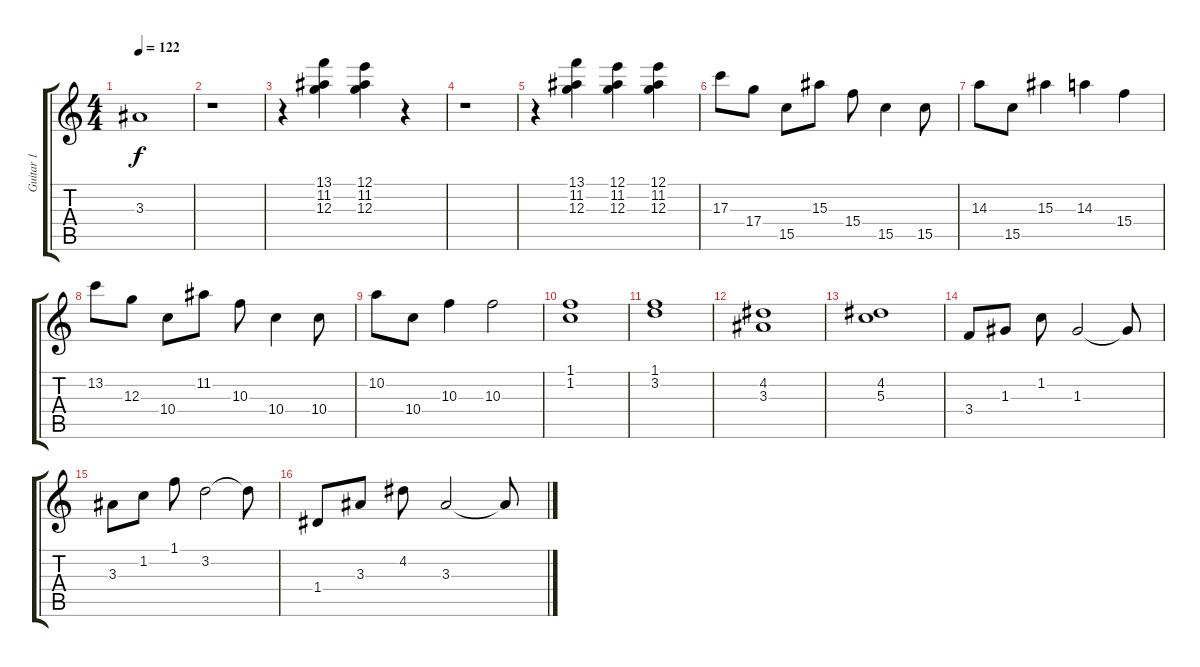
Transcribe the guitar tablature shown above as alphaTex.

\track ("Guitar 1" "Guitar 1") {instrument acousticguitarsteel}
\staff {score tabs}
\tuning (E4 B3 G3 D3 A2 E2) {hide}
\ts (4 4)
\tempo 122
\clef g2
\ks c
3.3.1{dy f} |
r.1 |
r.4 (13.1 11.2 12.3).4 (12.1 11.2 12.3).4 r.4 |
r.1 |
r.4 (13.1 11.2 12.3).4 (12.1 11.2 12.3).4 (12.1 11.2 12.3).4 |
17.3.8 17.4.8 15.5.8 15.3.8 15.4.8 15.5.4 15.5.8 |
14.3.8 15.5.8 15.3.4 14.3.4 15.4.4 |
13.2.8 12.3.8 10.4.8 11.2.8 10.3.8 10.4.4 10.4.8 |
10.2.8 10.4.8 10.3.4 10.3.2 |
(1.1 1.2).1 |
(1.1 3.2).1 |
(4.2 3.3).1 |
(4.2 5.3).1 |
3.4.8 1.3.8 1.2.8 1.3.2 1.3{t}.8 |
3.3.8 1.2.8 1.1.8 3.2.2 3.2{t}.8 |
1.4.8 3.3.8 4.2.8 3.3.2 3.3{t}.8
